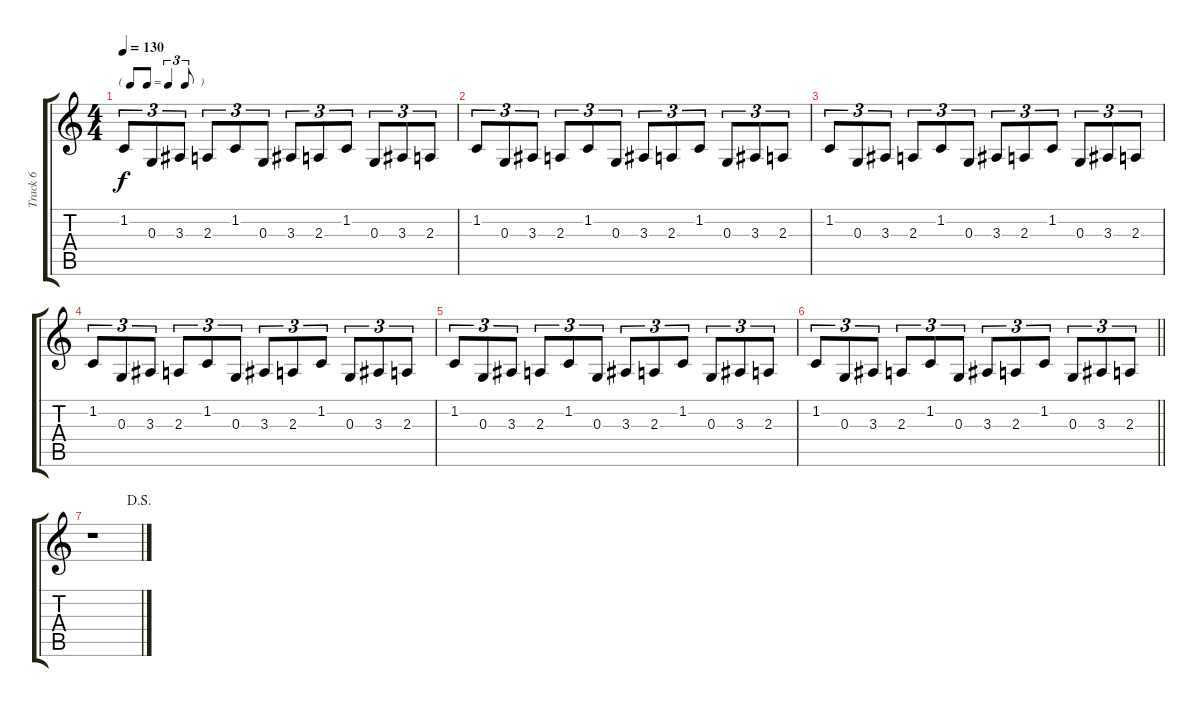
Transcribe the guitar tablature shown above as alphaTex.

\track ("Track 6" "Track 6") {instrument marimba}
\staff {score tabs}
\tuning (E4 B3 G3 D3 A2 E2) {hide}
\ts (4 4)
\tf triplet8th
\tempo 130
\clef g2
\ks c
1.2.8{tu (3 2) dy f} 0.3.8{tu (3 2)} 3.3.8{tu (3 2)} 2.3.8{tu (3 2)} 1.2.8{tu (3 2)} 0.3.8{tu (3 2)} 3.3.8{tu (3 2)} 2.3.8{tu (3 2)} 1.2.8{tu (3 2)} 0.3.8{tu (3 2)} 3.3.8{tu (3 2)} 2.3.8{tu (3 2)} |
1.2.8{tu (3 2)} 0.3.8{tu (3 2)} 3.3.8{tu (3 2)} 2.3.8{tu (3 2)} 1.2.8{tu (3 2)} 0.3.8{tu (3 2)} 3.3.8{tu (3 2)} 2.3.8{tu (3 2)} 1.2.8{tu (3 2)} 0.3.8{tu (3 2)} 3.3.8{tu (3 2)} 2.3.8{tu (3 2)} |
1.2.8{tu (3 2)} 0.3.8{tu (3 2)} 3.3.8{tu (3 2)} 2.3.8{tu (3 2)} 1.2.8{tu (3 2)} 0.3.8{tu (3 2)} 3.3.8{tu (3 2)} 2.3.8{tu (3 2)} 1.2.8{tu (3 2)} 0.3.8{tu (3 2)} 3.3.8{tu (3 2)} 2.3.8{tu (3 2)} |
1.2.8{tu (3 2)} 0.3.8{tu (3 2)} 3.3.8{tu (3 2)} 2.3.8{tu (3 2)} 1.2.8{tu (3 2)} 0.3.8{tu (3 2)} 3.3.8{tu (3 2)} 2.3.8{tu (3 2)} 1.2.8{tu (3 2)} 0.3.8{tu (3 2)} 3.3.8{tu (3 2)} 2.3.8{tu (3 2)} |
1.2.8{tu (3 2)} 0.3.8{tu (3 2)} 3.3.8{tu (3 2)} 2.3.8{tu (3 2)} 1.2.8{tu (3 2)} 0.3.8{tu (3 2)} 3.3.8{tu (3 2)} 2.3.8{tu (3 2)} 1.2.8{tu (3 2)} 0.3.8{tu (3 2)} 3.3.8{tu (3 2)} 2.3.8{tu (3 2)} |
\barLineRight lightlight
1.2.8{tu (3 2)} 0.3.8{tu (3 2)} 3.3.8{tu (3 2)} 2.3.8{tu (3 2)} 1.2.8{tu (3 2)} 0.3.8{tu (3 2)} 3.3.8{tu (3 2)} 2.3.8{tu (3 2)} 1.2.8{tu (3 2)} 0.3.8{tu (3 2)} 3.3.8{tu (3 2)} 2.3.8{tu (3 2)} |
\jump dalsegno
r.1
